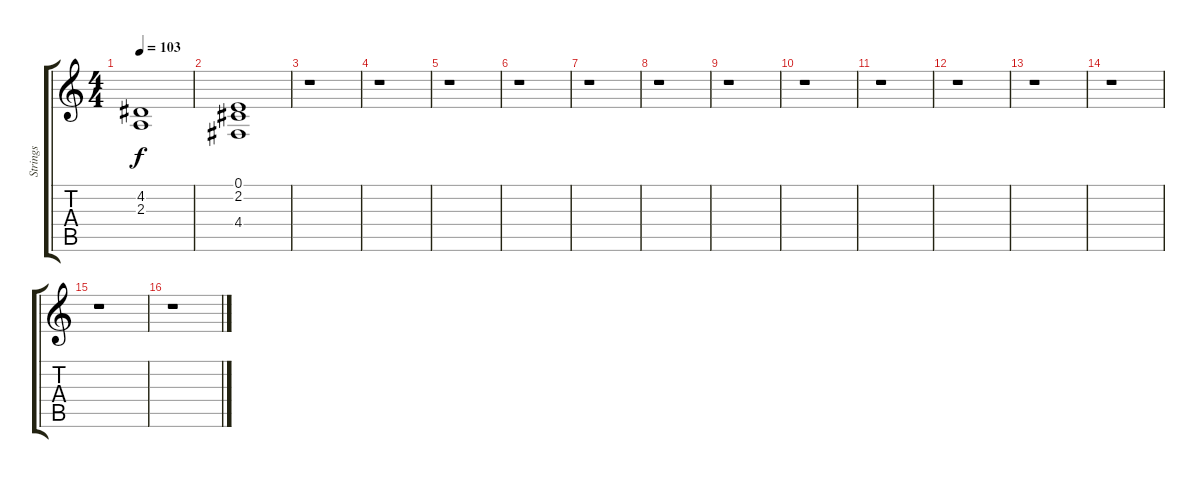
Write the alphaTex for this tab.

\track ("Strings" "Strings") {instrument lead1square}
\staff {score tabs}
\tuning (E4 B3 G3 D3 A2 E2) {hide}
\ts (4 4)
\tempo 103
\clef g2
\ks c
(4.2 2.3).1{dy f} |
(0.1 2.2 4.4).1 |
r.1 |
r.1 |
r.1 |
r.1 |
r.1 |
r.1 |
r.1 |
r.1 |
r.1 |
r.1 |
r.1 |
r.1 |
r.1 |
r.1
